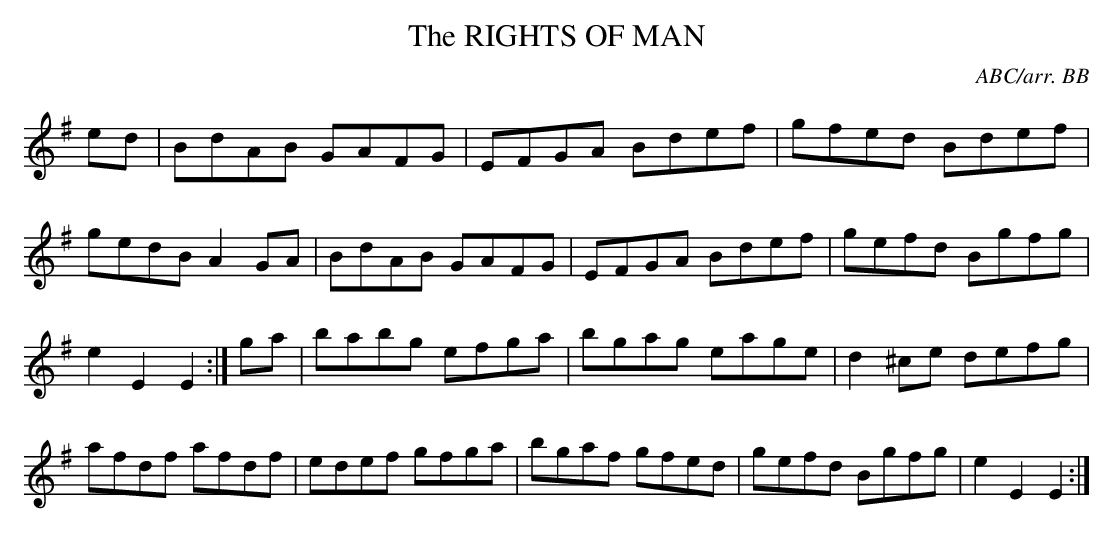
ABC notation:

X:1
T:RIGHTS OF MAN, The\
C:ABC/arr. BB\
M:C|\
K:Em\
ed|BdAB GAFG|EFGA Bdef|gfed Bdef|gedB A2GA|\
BdAB GAFG|EFGA Bdef|gefd Bgfg|e2E2E2 :|\
ga|babg efga|bgag eage|d2^ce defg|afdf afdf|\
edef gfga|bgaf gfed|gefd Bgfg|e2E2E2 :|\
\
\
\
